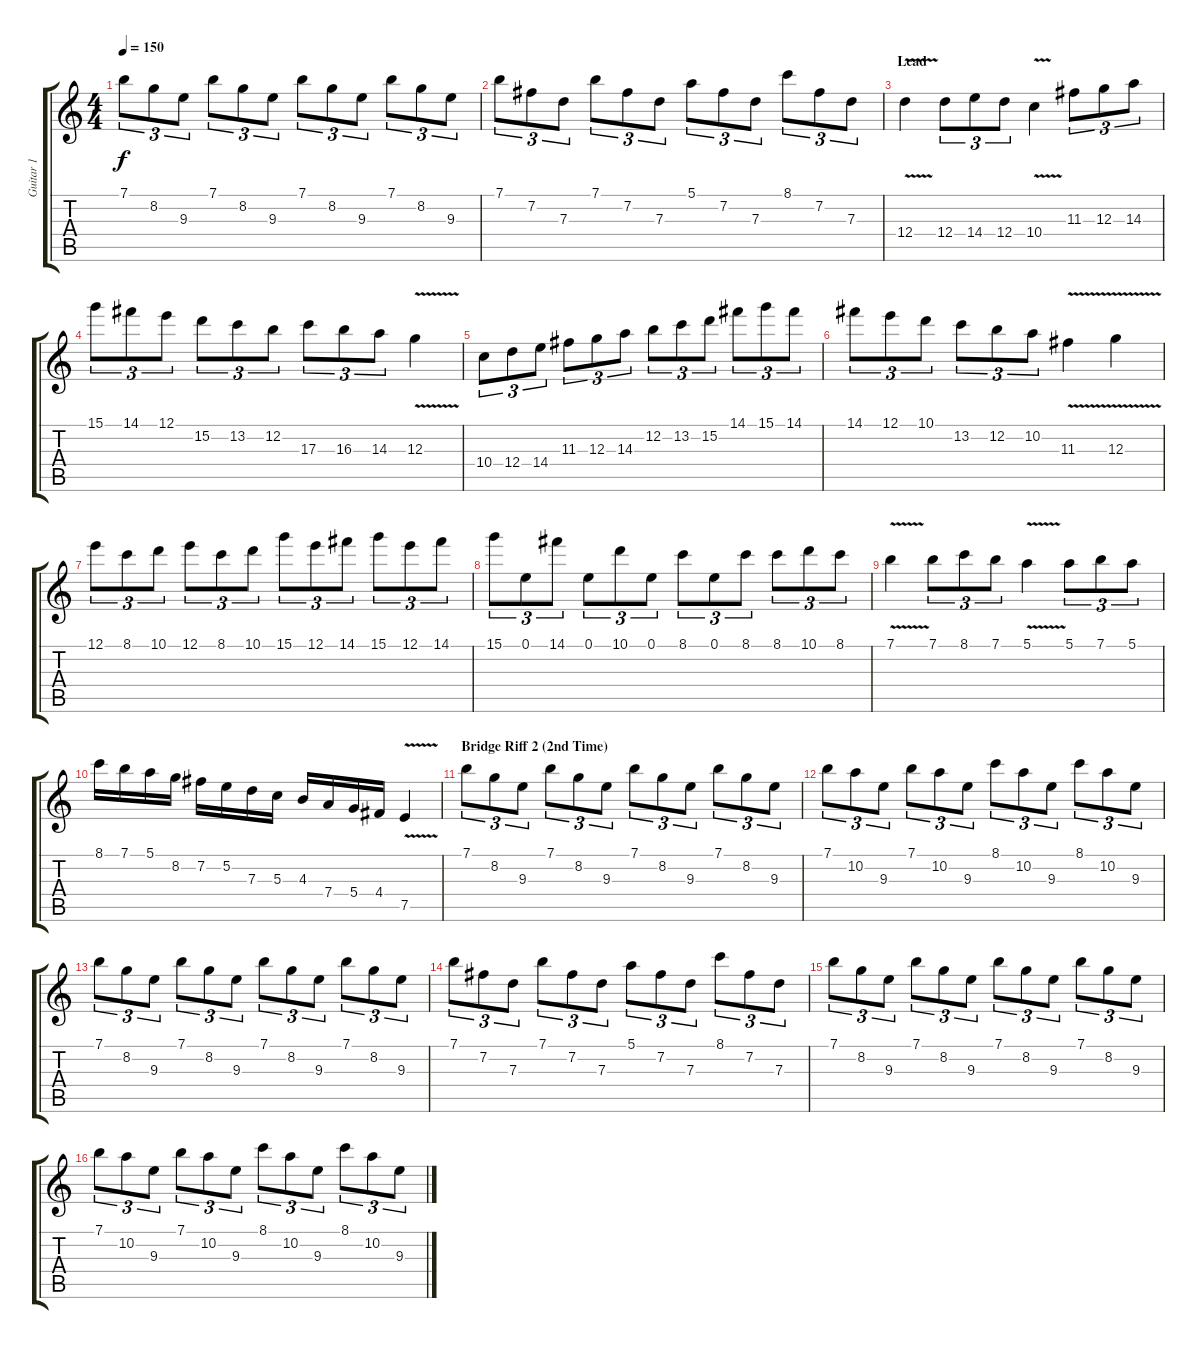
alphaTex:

\track ("Guitar 1" "Guitar 1") {instrument distortionguitar}
\staff {score tabs}
\tuning (E4 B3 G3 D3 A2 E2) {hide}
\ts (4 4)
\tempo 150
\clef g2
\ks c
7.1.8{tu (3 2) dy f} 8.2.8{tu (3 2)} 9.3.8{tu (3 2)} 7.1.8{tu (3 2)} 8.2.8{tu (3 2)} 9.3.8{tu (3 2)} 7.1.8{tu (3 2)} 8.2.8{tu (3 2)} 9.3.8{tu (3 2)} 7.1.8{tu (3 2)} 8.2.8{tu (3 2)} 9.3.8{tu (3 2)} |
7.1.8{tu (3 2)} 7.2.8{tu (3 2)} 7.3.8{tu (3 2)} 7.1.8{tu (3 2)} 7.2.8{tu (3 2)} 7.3.8{tu (3 2)} 5.1.8{tu (3 2)} 7.2.8{tu (3 2)} 7.3.8{tu (3 2)} 8.1.8{tu (3 2)} 7.2.8{tu (3 2)} 7.3.8{tu (3 2)} |
\section ("" "Lead")
12.4{v}.4 12.4.8{tu (3 2)} 14.4.8{tu (3 2)} 12.4.8{tu (3 2)} 10.4{v}.4 11.3.8{tu (3 2)} 12.3.8{tu (3 2)} 14.3.8{tu (3 2)} |
15.1.8{tu (3 2)} 14.1.8{tu (3 2)} 12.1.8{tu (3 2)} 15.2.8{tu (3 2)} 13.2.8{tu (3 2)} 12.2.8{tu (3 2)} 17.3.8{tu (3 2)} 16.3.8{tu (3 2)} 14.3.8{tu (3 2)} 12.3{v}.4 |
10.4.8{tu (3 2)} 12.4.8{tu (3 2)} 14.4.8{tu (3 2)} 11.3.8{tu (3 2)} 12.3.8{tu (3 2)} 14.3.8{tu (3 2)} 12.2.8{tu (3 2)} 13.2.8{tu (3 2)} 15.2.8{tu (3 2)} 14.1.8{tu (3 2)} 15.1.8{tu (3 2)} 14.1.8{tu (3 2)} |
14.1.8{tu (3 2)} 12.1.8{tu (3 2)} 10.1.8{tu (3 2)} 13.2.8{tu (3 2)} 12.2.8{tu (3 2)} 10.2.8{tu (3 2)} 11.3{v}.4 12.3{v}.4 |
12.1.8{tu (3 2)} 8.1.8{tu (3 2)} 10.1.8{tu (3 2)} 12.1.8{tu (3 2)} 8.1.8{tu (3 2)} 10.1.8{tu (3 2)} 15.1.8{tu (3 2)} 12.1.8{tu (3 2)} 14.1.8{tu (3 2)} 15.1.8{tu (3 2)} 12.1.8{tu (3 2)} 14.1.8{tu (3 2)} |
15.1.8{tu (3 2)} 0.1.8{tu (3 2)} 14.1.8{tu (3 2)} 0.1.8{tu (3 2)} 10.1.8{tu (3 2)} 0.1.8{tu (3 2)} 8.1.8{tu (3 2)} 0.1.8{tu (3 2)} 8.1.8{tu (3 2)} 8.1.8{tu (3 2)} 10.1.8{tu (3 2)} 8.1.8{tu (3 2)} |
7.1{v}.4 7.1.8{tu (3 2)} 8.1.8{tu (3 2)} 7.1.8{tu (3 2)} 5.1{v}.4 5.1.8{tu (3 2)} 7.1.8{tu (3 2)} 5.1.8{tu (3 2)} |
8.1.16 7.1.16 5.1.16 8.2.16 7.2.16 5.2.16 7.3.16 5.3.16 4.3.16 7.4.16 5.4.16 4.4.16 7.5{v}.4 |
\section ("" "Bridge Riff 2 (2nd Time)")
7.1.8{tu (3 2)} 8.2.8{tu (3 2)} 9.3.8{tu (3 2)} 7.1.8{tu (3 2)} 8.2.8{tu (3 2)} 9.3.8{tu (3 2)} 7.1.8{tu (3 2)} 8.2.8{tu (3 2)} 9.3.8{tu (3 2)} 7.1.8{tu (3 2)} 8.2.8{tu (3 2)} 9.3.8{tu (3 2)} |
7.1.8{tu (3 2)} 10.2.8{tu (3 2)} 9.3.8{tu (3 2)} 7.1.8{tu (3 2)} 10.2.8{tu (3 2)} 9.3.8{tu (3 2)} 8.1.8{tu (3 2)} 10.2.8{tu (3 2)} 9.3.8{tu (3 2)} 8.1.8{tu (3 2)} 10.2.8{tu (3 2)} 9.3.8{tu (3 2)} |
7.1.8{tu (3 2)} 8.2.8{tu (3 2)} 9.3.8{tu (3 2)} 7.1.8{tu (3 2)} 8.2.8{tu (3 2)} 9.3.8{tu (3 2)} 7.1.8{tu (3 2)} 8.2.8{tu (3 2)} 9.3.8{tu (3 2)} 7.1.8{tu (3 2)} 8.2.8{tu (3 2)} 9.3.8{tu (3 2)} |
7.1.8{tu (3 2)} 7.2.8{tu (3 2)} 7.3.8{tu (3 2)} 7.1.8{tu (3 2)} 7.2.8{tu (3 2)} 7.3.8{tu (3 2)} 5.1.8{tu (3 2)} 7.2.8{tu (3 2)} 7.3.8{tu (3 2)} 8.1.8{tu (3 2)} 7.2.8{tu (3 2)} 7.3.8{tu (3 2)} |
7.1.8{tu (3 2)} 8.2.8{tu (3 2)} 9.3.8{tu (3 2)} 7.1.8{tu (3 2)} 8.2.8{tu (3 2)} 9.3.8{tu (3 2)} 7.1.8{tu (3 2)} 8.2.8{tu (3 2)} 9.3.8{tu (3 2)} 7.1.8{tu (3 2)} 8.2.8{tu (3 2)} 9.3.8{tu (3 2)} |
7.1.8{tu (3 2)} 10.2.8{tu (3 2)} 9.3.8{tu (3 2)} 7.1.8{tu (3 2)} 10.2.8{tu (3 2)} 9.3.8{tu (3 2)} 8.1.8{tu (3 2)} 10.2.8{tu (3 2)} 9.3.8{tu (3 2)} 8.1.8{tu (3 2)} 10.2.8{tu (3 2)} 9.3.8{tu (3 2)}
